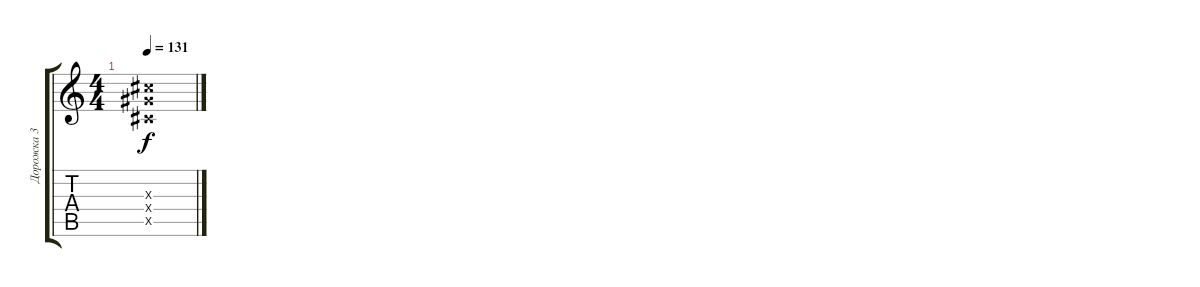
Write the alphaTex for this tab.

\track ("Дорожка 3" "Дорожка 3") {instrument distortionguitar}
\staff {score tabs}
\tuning (Eb4 Bb3 Gb3 Db3 Ab2 Eb2) {hide}
\ts (4 4)
\tempo 131
\clef g2
\ks c
(7.3{x} 7.4{x} 5.5{x}).1{dy f}
